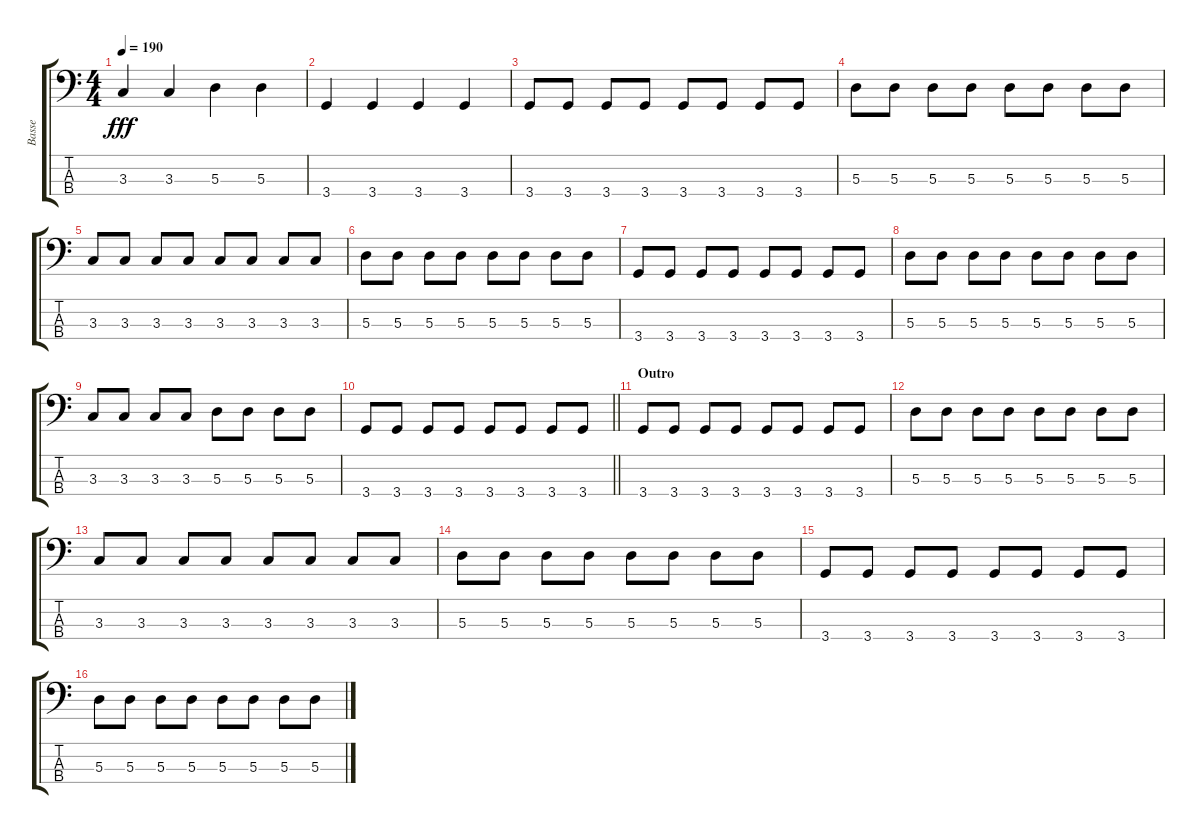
\track ("Basse" "Basse") {instrument electricbasspick}
\staff {score tabs}
\tuning (G2 D2 A1 E1) {hide}
\ts (4 4)
\tempo 190
\clef f4
\ks c
3.3.4{dy fff} 3.3.4 5.3.4 5.3.4 |
3.4.4 3.4.4 3.4.4 3.4.4 |
3.4.8 3.4.8 3.4.8 3.4.8 3.4.8 3.4.8 3.4.8 3.4.8 |
5.3.8 5.3.8 5.3.8 5.3.8 5.3.8 5.3.8 5.3.8 5.3.8 |
3.3.8 3.3.8 3.3.8 3.3.8 3.3.8 3.3.8 3.3.8 3.3.8 |
5.3.8 5.3.8 5.3.8 5.3.8 5.3.8 5.3.8 5.3.8 5.3.8 |
3.4.8 3.4.8 3.4.8 3.4.8 3.4.8 3.4.8 3.4.8 3.4.8 |
5.3.8 5.3.8 5.3.8 5.3.8 5.3.8 5.3.8 5.3.8 5.3.8 |
3.3.8 3.3.8 3.3.8 3.3.8 5.3.8 5.3.8 5.3.8 5.3.8 |
\barLineRight lightlight
3.4.8 3.4.8 3.4.8 3.4.8 3.4.8 3.4.8 3.4.8 3.4.8 |
\section ("" "Outro")
3.4.8 3.4.8 3.4.8 3.4.8 3.4.8 3.4.8 3.4.8 3.4.8 |
5.3.8 5.3.8 5.3.8 5.3.8 5.3.8 5.3.8 5.3.8 5.3.8 |
3.3.8 3.3.8 3.3.8 3.3.8 3.3.8 3.3.8 3.3.8 3.3.8 |
5.3.8 5.3.8 5.3.8 5.3.8 5.3.8 5.3.8 5.3.8 5.3.8 |
3.4.8 3.4.8 3.4.8 3.4.8 3.4.8 3.4.8 3.4.8 3.4.8 |
5.3.8 5.3.8 5.3.8 5.3.8 5.3.8 5.3.8 5.3.8 5.3.8
